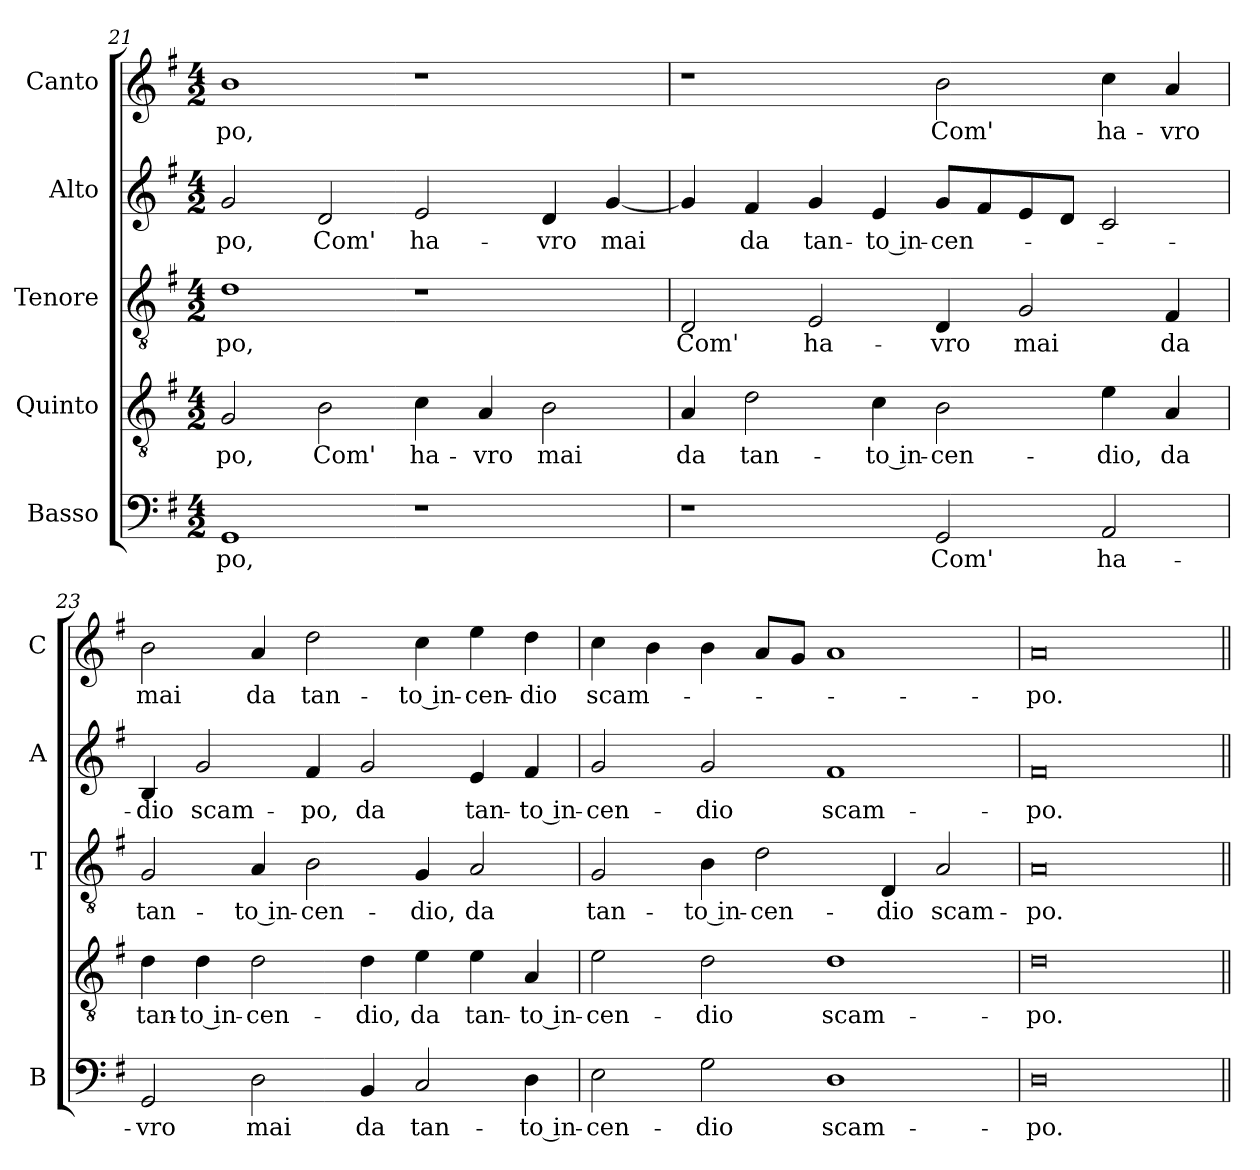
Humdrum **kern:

**kern	**text	**kern	**text	**kern	**text	**kern	**text	**kern	**text
*part5	*part5	*part4	*part4	*part3	*part3	*part2	*part2	*part1	*part1
*staff5	*staff5	*staff4	*staff4	*staff3	*staff3	*staff2	*staff2	*staff1	*staff1
*I"Basso	*	*I"Quinto	*	*I"Tenore	*	*I"Alto	*	*I"Canto	*
*I'B	*	*	*	*I'T	*	*I'A	*	*I'C	*
*clefF4	*	*clefGv2	*	*clefGv2	*	*clefG2	*	*clefG2	*
*k[f#]	*	*k[f#]	*	*k[f#]	*	*k[f#]	*	*k[f#]	*
*G:	*	*G:	*	*G:	*	*G:	*	*G:	*
*M4/2	*	*M4/2	*	*M4/2	*	*M4/2	*	*M4/2	*
=21	=21	=21	=21	=21	=21	=21	=21	=21	=21
!	!LO:LY:b	!	!	!	!	!	!	!	!
!	!	!	!LO:LY:b	!	!	!	!	!	!
!	!	!	!	!	!LO:LY:b	!	!	!	!
!	!	!	!	!	!	!	!LO:LY:b	!	!
!	!	!	!	!	!	!	!	!	!LO:LY:b
1GG	-po,	2G/	-po,	1d	-po,	2g/	-po,	1b	-po,
!	!	!	!LO:LY:b	!	!	!	!	!	!
!	!	!	!	!	!	!	!LO:LY:b	!	!
.	.	2B\	Com'	.	.	2d/	Com'	.	.
!	!	!	!LO:LY:b	!	!	!	!	!	!
!	!	!	!	!	!	!	!LO:LY:b	!	!
1r	.	4c\	ha-	1r	.	2e/	ha-	1r	.
!	!	!	!LO:LY:b	!	!	!	!	!	!
.	.	4A/	-vro	.	.	.	.	.	.
!	!	!	!LO:LY:b	!	!	!	!	!	!
!	!	!	!	!	!	!	!LO:LY:b	!	!
.	.	2B\	mai	.	.	4d/	-vro	.	.
!	!	!	!	!	!	!	!LO:LY:b	!	!
.	.	.	.	.	.	[4g/	mai	.	.
!!LO:PB:g=z
=22	=22	=22	=22	=22	=22	=22	=22	=22	=22
!	!	!	!LO:LY:b	!	!	!	!	!	!
!	!	!	!	!	!LO:LY:b	!	!	!	!
1r	.	4A/	da	2D/	Com'	4g/]	.	1r	.
!	!	!	!LO:LY:b	!	!	!	!	!	!
!	!	!	!	!	!	!	!LO:LY:b	!	!
.	.	2d\	tan-	.	.	4f#/	da	.	.
!	!	!	!	!	!LO:LY:b	!	!	!	!
!	!	!	!	!	!	!	!LO:LY:b	!	!
.	.	.	.	2E/	ha-	4g/	tan-	.	.
!	!	!	!LO:LY:b	!	!	!	!	!	!
!	!	!	!	!	!	!	!LO:LY:b	!	!
.	.	4c\	-to in-	.	.	4e/	-to in-	.	.
!	!LO:LY:b	!	!	!	!	!	!	!	!
!	!	!	!LO:LY:b	!	!	!	!	!	!
!	!	!	!	!	!LO:LY:b	!	!	!	!
!	!	!	!	!	!	!	!LO:LY:b	!	!
!	!	!	!	!	!	!	!	!	!LO:LY:b
2GG/	Com'	2B\	-cen-	4D/	-vro	8g/L	-cen-	2b\	Com'
.	.	.	.	.	.	8f#/	.	.	.
!	!	!	!	!	!LO:LY:b	!	!	!	!
.	.	.	.	2G/	mai	8e/	.	.	.
.	.	.	.	.	.	8d/J	.	.	.
!	!LO:LY:b	!	!	!	!	!	!	!	!
!	!	!	!LO:LY:b	!	!	!	!	!	!
!	!	!	!	!	!	!	!	!	!LO:LY:b
2AA/	ha-	4e\	-dio,	.	.	2c/	.	4cc\	ha-
!	!	!	!LO:LY:b	!	!	!	!	!	!
!	!	!	!	!	!LO:LY:b	!	!	!	!
!	!	!	!	!	!	!	!	!	!LO:LY:b
.	.	4A/	da	4F#/	da	.	.	4a/	-vro
=23	=23	=23	=23	=23	=23	=23	=23	=23	=23
!	!LO:LY:b	!	!	!	!	!	!	!	!
!	!	!	!LO:LY:b	!	!	!	!	!	!
!	!	!	!	!	!LO:LY:b	!	!	!	!
!	!	!	!	!	!	!	!LO:LY:b	!	!
!	!	!	!	!	!	!	!	!	!LO:LY:b
2GG/	-vro	4d\	tan-	2G/	tan-	4B/	-dio	2b\	mai
!	!	!	!LO:LY:b	!	!	!	!	!	!
!	!	!	!	!	!	!	!LO:LY:b	!	!
.	.	4d\	-to in-	.	.	2g/	scam-	.	.
!	!LO:LY:b	!	!	!	!	!	!	!	!
!	!	!	!LO:LY:b	!	!	!	!	!	!
!	!	!	!	!	!LO:LY:b	!	!	!	!
!	!	!	!	!	!	!	!	!	!LO:LY:b
2D\	mai	2d\	-cen-	4A/	-to in-	.	.	4a/	da
!	!	!	!	!	!LO:LY:b	!	!	!	!
!	!	!	!	!	!	!	!LO:LY:b	!	!
!	!	!	!	!	!	!	!	!	!LO:LY:b
.	.	.	.	2B\	-cen-	4f#/	-po,	2dd\	tan-
!	!LO:LY:b	!	!	!	!	!	!	!	!
!	!	!	!LO:LY:b	!	!	!	!	!	!
!	!	!	!	!	!	!	!LO:LY:b	!	!
4BB/	da	4d\	-dio,	.	.	2g/	da	.	.
!	!LO:LY:b	!	!	!	!	!	!	!	!
!	!	!	!LO:LY:b	!	!	!	!	!	!
!	!	!	!	!	!LO:LY:b	!	!	!	!
!	!	!	!	!	!	!	!	!	!LO:LY:b
2C/	tan-	4e\	da	4G/	-dio,	.	.	4cc\	-to in-
!	!	!	!LO:LY:b	!	!	!	!	!	!
!	!	!	!	!	!LO:LY:b	!	!	!	!
!	!	!	!	!	!	!	!LO:LY:b	!	!
!	!	!	!	!	!	!	!	!	!LO:LY:b
.	.	4e\	tan-	2A/	da	4e/	tan-	4ee\	-cen-
!	!LO:LY:b	!	!	!	!	!	!	!	!
!	!	!	!LO:LY:b	!	!	!	!	!	!
!	!	!	!	!	!	!	!LO:LY:b	!	!
!	!	!	!	!	!	!	!	!	!LO:LY:b
4D\	-to in-	4A/	-to in-	.	.	4f#/	-to in-	4dd\	-dio
=24	=24	=24	=24	=24	=24	=24	=24	=24	=24
!	!LO:LY:b	!	!	!	!	!	!	!	!
!	!	!	!LO:LY:b	!	!	!	!	!	!
!	!	!	!	!	!LO:LY:b	!	!	!	!
!	!	!	!	!	!	!	!LO:LY:b	!	!
!	!	!	!	!	!	!	!	!	!LO:LY:b
2E\	-cen-	2e\	-cen-	2G/	tan-	2g/	-cen-	4cc\	scam-
.	.	.	.	.	.	.	.	4b\	.
!	!LO:LY:b	!	!	!	!	!	!	!	!
!	!	!	!LO:LY:b	!	!	!	!	!	!
!	!	!	!	!	!LO:LY:b	!	!	!	!
!	!	!	!	!	!	!	!LO:LY:b	!	!
2G\	-dio	2d\	-dio	4B\	-to in-	2g/	-dio	4b\	.
!	!	!	!	!	!LO:LY:b	!	!	!	!
.	.	.	.	2d\	-cen-	.	.	8a/L	.
.	.	.	.	.	.	.	.	8g/J	.
!	!LO:LY:b	!	!	!	!	!	!	!	!
!	!	!	!LO:LY:b	!	!	!	!	!	!
!	!	!	!	!	!	!	!LO:LY:b	!	!
1D	scam-	1d	scam-	.	.	1f#	scam-	1a	.
!	!	!	!	!	!LO:LY:b	!	!	!	!
.	.	.	.	4D/	-dio	.	.	.	.
!	!	!	!	!	!LO:LY:b	!	!	!	!
.	.	.	.	2A/	scam-	.	.	.	.
=25	=25	=25	=25	=25	=25	=25	=25	=25	=25
!	!LO:LY:b	!	!	!	!	!	!	!	!
!	!	!	!LO:LY:b	!	!	!	!	!	!
!	!	!	!	!	!LO:LY:b	!	!	!	!
!	!	!	!	!	!	!	!LO:LY:b	!	!
!	!	!	!	!	!	!	!	!	!LO:LY:b
0D	-po.	0d	-po.	0A	-po.	0f#	-po.	0a	-po.
=||	=||	=||	=||	=||	=||	=||	=||	=||	=||
*-	*-	*-	*-	*-	*-	*-	*-	*-	*-
